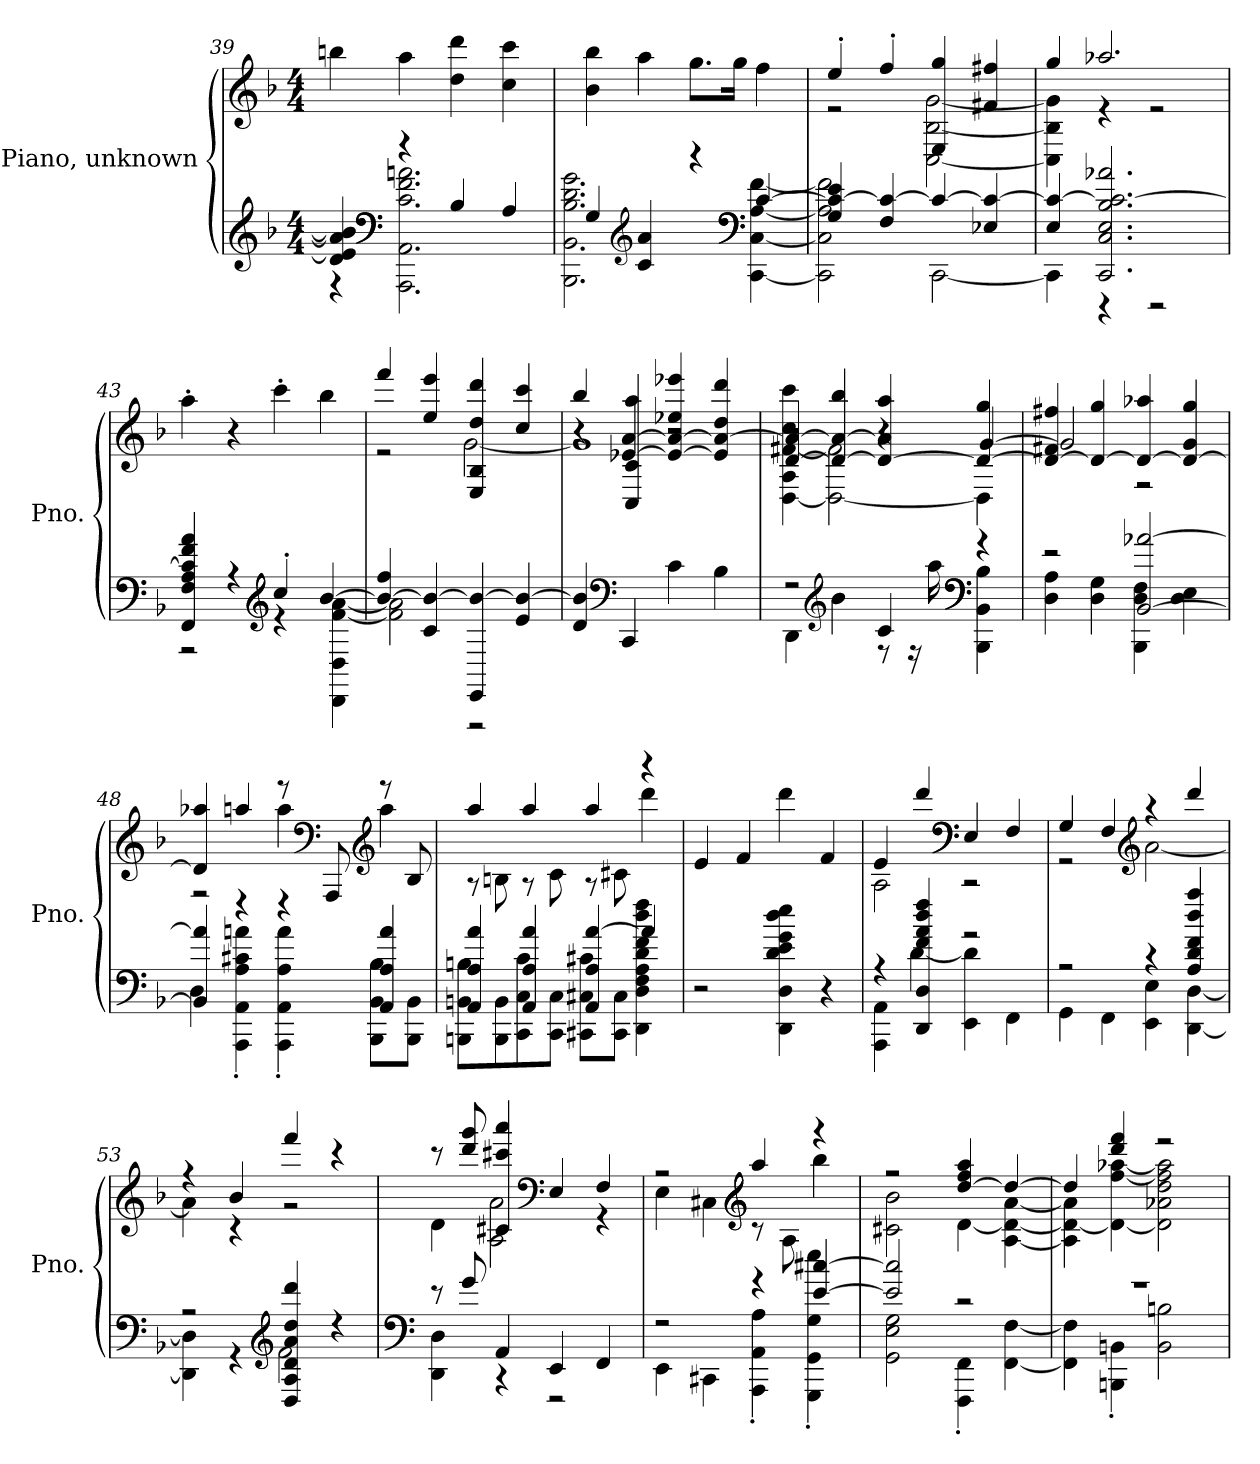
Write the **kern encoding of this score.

**kern	**kern
*part1	*part1
*staff2	*staff1
*I"Piano, unknown	*
*I'Pno.	*
*clefG2	*clefG2
*k[b-]	*k[b-]
*M4/4	*M4/4
=39	=39
*^	*
4d/ 4e/] 4a-/] 4b/]	4r	4bbn\
*clefF4	*	*
4r	2.AAA\ 2.AA\ 2.c\ 2.f\ 2.an\	4aa\
4B-/	.	4dd\ 4ddd\
4A/	.	4cc\ 4ccc\
!!LO:LB:g=z
=40	=40	=40
4G/	2.BBB-\ 2.BB-\ 2.B-\ 2.d\ 2.g\	4b-\ 4bb-\
*clefG2	*	*
4c/ 4a/	.	4aa\
4r	.	8.gg\L
.	.	16gg\Jk
*clefF4	*	*
[4c/	[4CC\ [4C\ [4A\ [4f\	4ff\
=41	=41	=41
*	*	*^
4G/ 4c/_ 4e/	2CC\] 2C\] 2A\] 2f\]	4ee'/	2r
4F/ 4c/_	.	4ff'/	.
4c/_	[2CC\	4E/ 4gg/	[2C\ [2B-\ [2g\
4E-X/ 4c/_	.	4f#X/ 4ff#X/	.
=42	=42	=42	=42
4E/ 4c/_	4CC\]	4gg/	4C\] 4B-\] 4g\]
2.CC/ 2.C/ 2.E/ 2.B-/ 2.c/_ 2.a-X/	4r	2.aa-X/	4r
.	2r	.	2r
*	*	*v	*v
=43	=43	=43
4FF/ 4F/ 4A/ 4c/] 4f/ 4a/	2r	4aa'\
4r	.	4r
*clefG2	*	*
4cc'/	4r	4ccc'\
[4b-/	4DD\ 4D\ [4f\ [4a\	4bb-\
=44	=44	=44
*	*	*^
4b-/_ 4ff/	2f\] 2a\]	4fff/	2r
4c/ 4b-/_	.	4ee/ 4eee/	.
4EE/ 4b-/_	2r	4E/ 4B-/ 4dd/ 4ddd/	[2g\
4e/ 4b-/_	.	4cc/ 4ccc/	.
*v	*v	*	*
!!LO:LB:g=z
=45	=45	=45
*	*	*^
4d/ 4b-/]	4bb-/	1g]	4r
*clefF4	*	*	*
4CC/	[4e-X/ [4a/	.	4C/ 4c/ 4aa/
4c\	4e-/_ 4a/_ 4ee-X/ 4eee-X/	.	2r
4B-\	4e-/] 4a/_ 4dd/ 4ddd/	.	.
=46	=46	=46	=46
*^	*	*	*
2r	4DD\	[4d/ 4a/_	[4D\ 4A\ [4f#X\ 4cc\ 4ccc\	2r
*clefG2	*	*	*	*
.	4b-\	4d/_ 4a/_ 4bb-/	2D\_ 2f#\]	.
4c/	8r	4d/_ 4a/] 4aa/	.	4r
.	16r	.	.	.
.	16aa\	.	.	.
*clefF4	*	*	*	*
4r	4BBB-\ 4BB-\ 4B-\	4d/_ 4gg/	4D\]	[4g/
*	*	*	*v	*v
=47	=47	=47	=47
2r	4D\ 4A\	4d/_ 4f#X/ 4ff#X/	2g/]
.	4D\ 4G\	4d/_ 4gg/	.
[2BB-/ [2a-X/	4BBB-\ 4D\ 4F\	4d/_ 4aa-X/	2r
.	4D\ 4E\	4d/_ 4g/ 4gg/	.
=48	=48	=48	=48
4BB-/] 4a-/]	4D\	4d/] 4aa-X/	2r
4r	4AAA\' 4AA\' 4A\' 4c#X\' 4an\'	4aan/	.
4r	4AAA\' 4AA\' 4A\' 4a\'	8r	4aa\
*	*	*clefF4	*
.	.	8AAA/	.
*	*	*clefG2	*
4AA/ 4A/ 4a/	8BBB-\ 8BB-\ 8B-\L	8r	4aa\
.	8BBB-\ 8BB-\J	8B-/	.
!!LO:LB:g=z	!!
=49	=49	=49	=49
4AA/ 4A/ 4a/	8BBBn\ 8BBn\ 8Bn\L	4aa/	8r
.	8BBB\ 8BB\	.	8Bn\
4AA/ 4A/ 4a/	8CC\ 8C\ 8c\	4aa/	8r
.	8CC\ 8C\J	.	8c\
4AA/ 4A/ [4a/	8CC#X\ 8C#X\ 8c#X\L	4aa/	8r
.	8CC#\ 8C#\J	.	8c#X\
4a/]	4DD\ 4D\ 4F\ 4A\ 4d\ 4f\ 4dd\ 4ff\	4r	4ddd\
*v	*v	*	*
*	*v	*v
=50	=50
2r	4e/
.	4f/
4DD\ 4D\ 4d\ 4e\ 4g\ 4dd\ 4ee\	4ddd\
4r	4f/
=51	=51
*^	*^
4r	4AAA\ 4AA\	4e/	2A\
4DD/ 4D/ 4f/ 4a/ 4dd/ 4ff/	[4d\	4ddd/	.
*	*	*clefF4	*
2r	4EE\ 4d\]	4E/	2r
.	4FF\	4F/	.
=52	=52	=52	=52
2r	4GG\	4G/	2r
.	4FF\	4F/	.
*	*	*clefG2	*
4r	4EE\ 4E\	4r	[2a\
4A/ 4d/ 4f/ 4dd/ 4aa/	[4DD\ [4D\	4ddd/	.
=53	=53	=53	=53
2r	4DD\] 4D\]	4r	4a\]
.	4r	4b-/	4r
*clefG2	*	*	*
4D/ 4A/ 4d/ 4a/ 4dd/ 4ddd/	2f\	4fff/	2r
4r	.	4r	.
!!LO:LB:g=z	!!
=54	=54	=54	=54
*clefF4	*	*	*
8r	4DD\ 4D\	8r	4d\
8g/	.	8ddd/ 8ggg/	.
4AA/	4r	4c#X/ 4ccc#X/ 4aaa/	2A\ 2a\
*	*	*clefF4	*
4EE/	2r	4E/	.
4FF/	.	4F/	4r
=55	=55	=55	=55
2r	4EE\	2r	4E\
.	4CC#X\	.	4C#X\
*	*	*clefG2	*
4r	4AAA\' 4AA\' 4A\'	4aa/	8r
.	.	.	8A\
[4e/ [4cc#X/	4GGG\' 4GG\' 4G\' 4ee\'	4r	4bb-\
=56	=56	=56	=56
2e/] 2cc#/]	2GG\ 2E\ 2G\	2r	2c#X\ 2b-\
2r	4FFF\' 4FF\'	[4dd/ 4ff/ 4aa/	[4d\
.	[4FF\ [4F\	4dd/_	[4A\ 4d\_ [4a\
=57	=57	=57	=57
1r	4FF\] 4F\]	4dd/]	4A\] 4d\_ 4a\]
.	4BBBn\' 4BBn\'	4ddd/ 4fff/	4d\_ [4ff\ [4aa-X\
.	2BB\ 2Bn\	2r	2d\] 2a-X\ 2dd\ 2ff\] 2aa-\]
*v	*v	*	*
*	*v	*v
=	=
*-	*-
